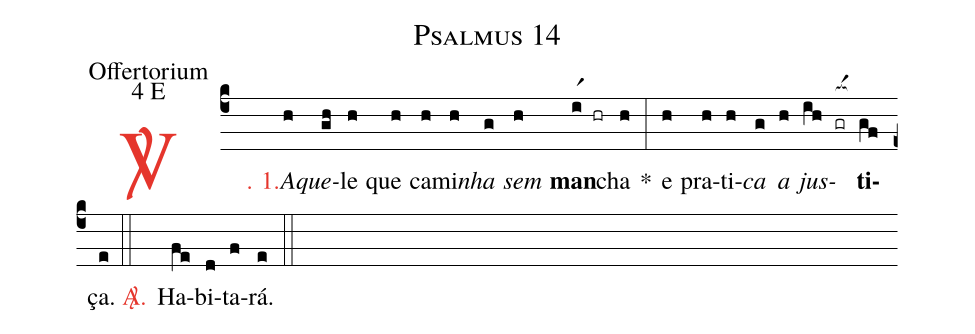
name: Psalmus 14;
office-part: Offertorium;
mode: 4;
mode-differentia: E;
%%
(c4)

<c><sp>V/</sp>. 1.</c>() <i>A</i>(h)<i>que</i>(gh)le(h) que(h) ca(h)mi(h)<i>nha</i>(g) <i>sem</i>(h) <b>man</b>(ir1 hr)cha(h) *(:) e(h) pra(h)ti(h)<i>ca</i>(g) <i>a</i>(h) <i>jus</i>(ih)<nlba>(gr[ocba:1{])<b>ti</b></nlba>(gf[ocba:0}])ça.(e)

(::)

<nlba><c><sp>A/</sp>.</c>() Ha</nlba>(fe)bi(d)ta(f)rá.(e)

(::)
